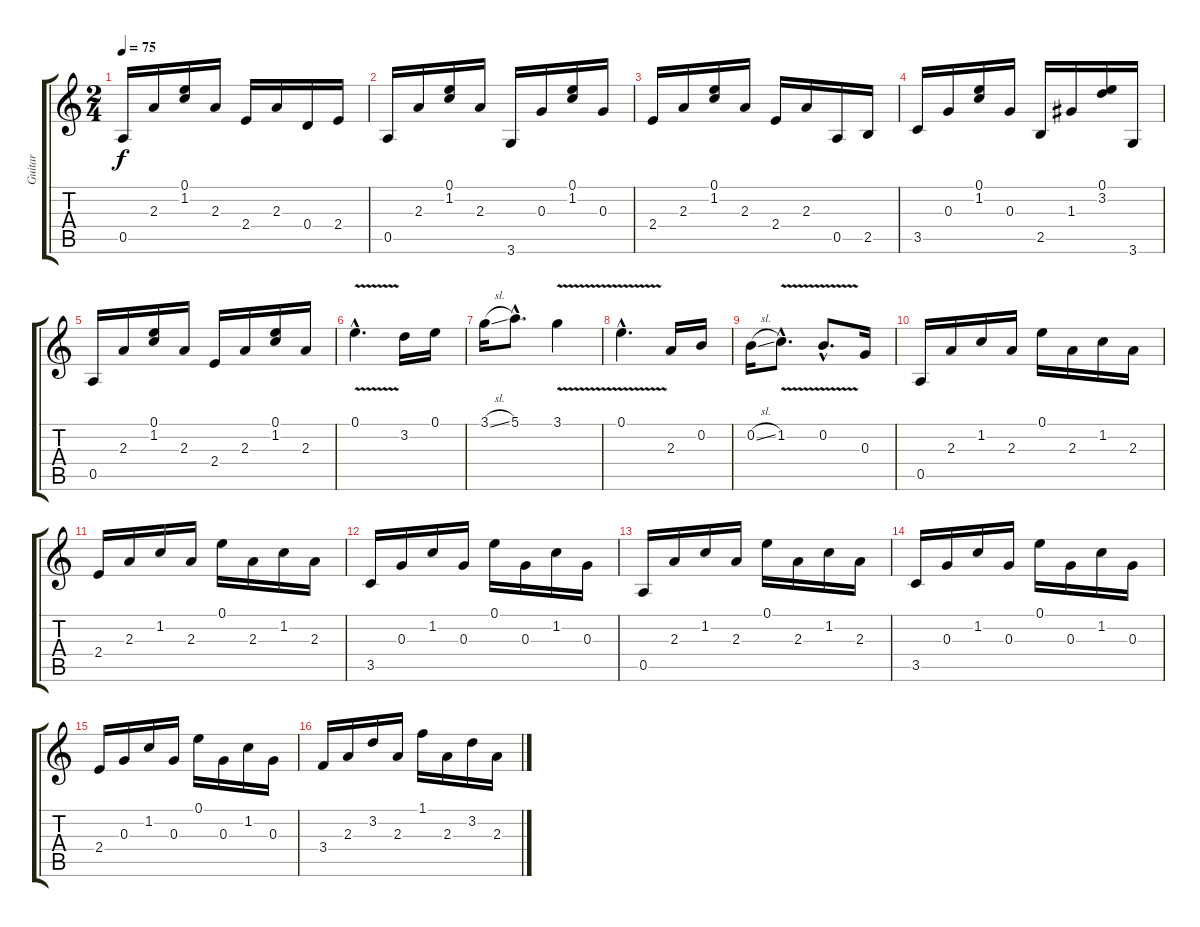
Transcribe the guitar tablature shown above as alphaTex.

\track ("Guitar" "Guitar") {instrument acousticguitarnylon}
\staff {score tabs}
\tuning (E4 B3 G3 D3 A2 E2) {hide}
\ts (2 4)
\tempo 75
\clef g2
\ks c
0.5.16{dy f instrument acousticguitarnylon} 2.3.16 (0.1 1.2).16 2.3.16 2.4.16 2.3.16 0.4.16 2.4.16 |
0.5.16 2.3.16 (0.1 1.2).16 2.3.16 3.6.16 0.3.16 (0.1 1.2).16 0.3.16 |
2.4.16 2.3.16 (0.1 1.2).16 2.3.16 2.4.16 2.3.16 0.5.16 2.5.16 |
3.5.16 0.3.16 (0.1 1.2).16 0.3.16 2.5.16 1.3.16 (0.1 3.2).16 3.6.16 |
0.5.16 2.3.16 (0.1 1.2).16 2.3.16 2.4.16 2.3.16 (0.1 1.2).16 2.3.16 |
0.1{v hac}.4{d} 3.2.16 0.1.16 |
3.1{sl}.16 5.1{hac}.8{d} 3.1{v}.4 |
0.1{v hac}.4{d} 2.3.16 0.2.16 |
0.2{sl}.16 1.2{v hac}.8{d} 0.2{v hac}.8{d} 0.3.16 |
0.5.16 2.3.16 1.2.16 2.3.16 0.1.16 2.3.16 1.2.16 2.3.16 |
2.4.16 2.3.16 1.2.16 2.3.16 0.1.16 2.3.16 1.2.16 2.3.16 |
3.5.16 0.3.16 1.2.16 0.3.16 0.1.16 0.3.16 1.2.16 0.3.16 |
0.5.16 2.3.16 1.2.16 2.3.16 0.1.16 2.3.16 1.2.16 2.3.16 |
3.5.16 0.3.16 1.2.16 0.3.16 0.1.16 0.3.16 1.2.16 0.3.16 |
2.4.16 0.3.16 1.2.16 0.3.16 0.1.16 0.3.16 1.2.16 0.3.16 |
3.4.16 2.3.16 3.2.16 2.3.16 1.1.16 2.3.16 3.2.16 2.3.16
